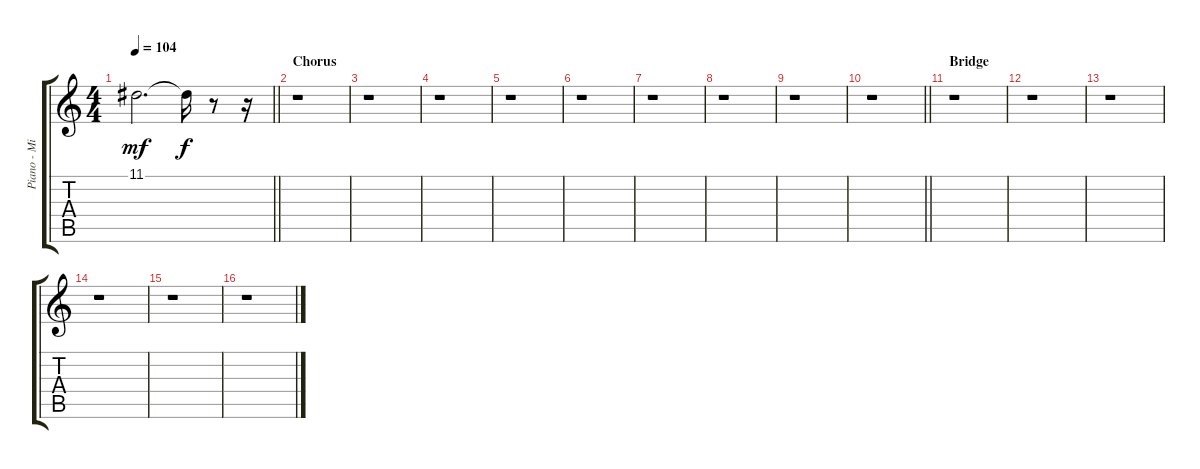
\track ("Piano - Mike Shinoda" "Piano - Mi") {instrument acousticgrandpiano}
\staff {score tabs}
\tuning (E4 B3 G3 D3 A2 E2) {hide}
\ts (4 4)
\tempo 104
\clef g2
\barLineRight lightlight
\ks c
11.1.2{d dy mf} 11.1{t}.16{dy f} r.8 r.16 |
\section ("" "Chorus")
r.1 |
r.1 |
r.1 |
r.1 |
r.1 |
r.1 |
r.1 |
r.1 |
\barLineRight lightlight
r.1 |
\section ("" "Bridge")
r.1 |
r.1 |
r.1 |
r.1 |
r.1 |
r.1
